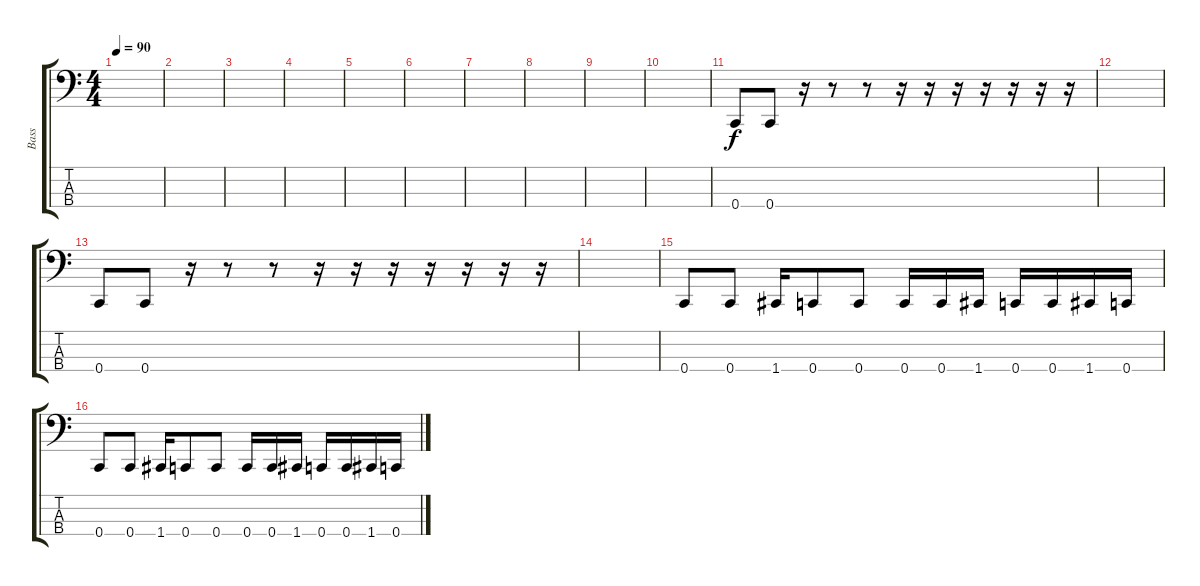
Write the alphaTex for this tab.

\track ("Bass" "Bass") {instrument electricbassfinger}
\staff {score tabs}
\tuning (F2 C2 G1 C1) {hide}
\ts (4 4)
\tempo 90
\clef f4
\ks c
|
|
|
|
|
|
|
|
|
|
0.4.8 0.4.8 r.16 r.8 r.8 r.16 r.16 r.16 r.16 r.16 r.16 r.16 |
|
0.4.8 0.4.8 r.16 r.8 r.8 r.16 r.16 r.16 r.16 r.16 r.16 r.16 |
|
0.4.8 0.4.8 1.4.16 0.4.8 0.4.8 0.4.16 0.4.16 1.4.16 0.4.16 0.4.16 1.4.16 0.4.16 |
0.4.8 0.4.8 1.4.16 0.4.8 0.4.8 0.4.16 0.4.16 1.4.16 0.4.16 0.4.16 1.4.16 0.4.16
